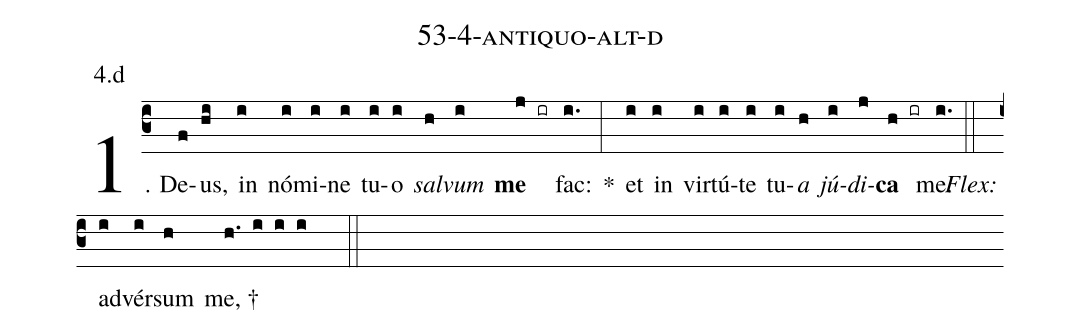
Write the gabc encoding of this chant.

name: 53-4-antiquo-alt-d;
annotation: 4.d;
%%
(c3)1. De(f)us,(hi) in(i) nó(i)mi(i)ne(i) tu(i)o(i) <i>sal</i>(h)<i>vum</i>(i) <b>me</b>(j ir) fac:(i.) *(:) et(i) in(i) vir(i)tú(i)te(i) tu(i)<i>a</i>(h) <i>jú</i>(i)<i>di</i>(j)<b>ca</b>(h ir) me.(i.) (::)
<i>Flex:</i>()  ad(i)vér(i)sum(h) me, †(h. i i i  ::)
